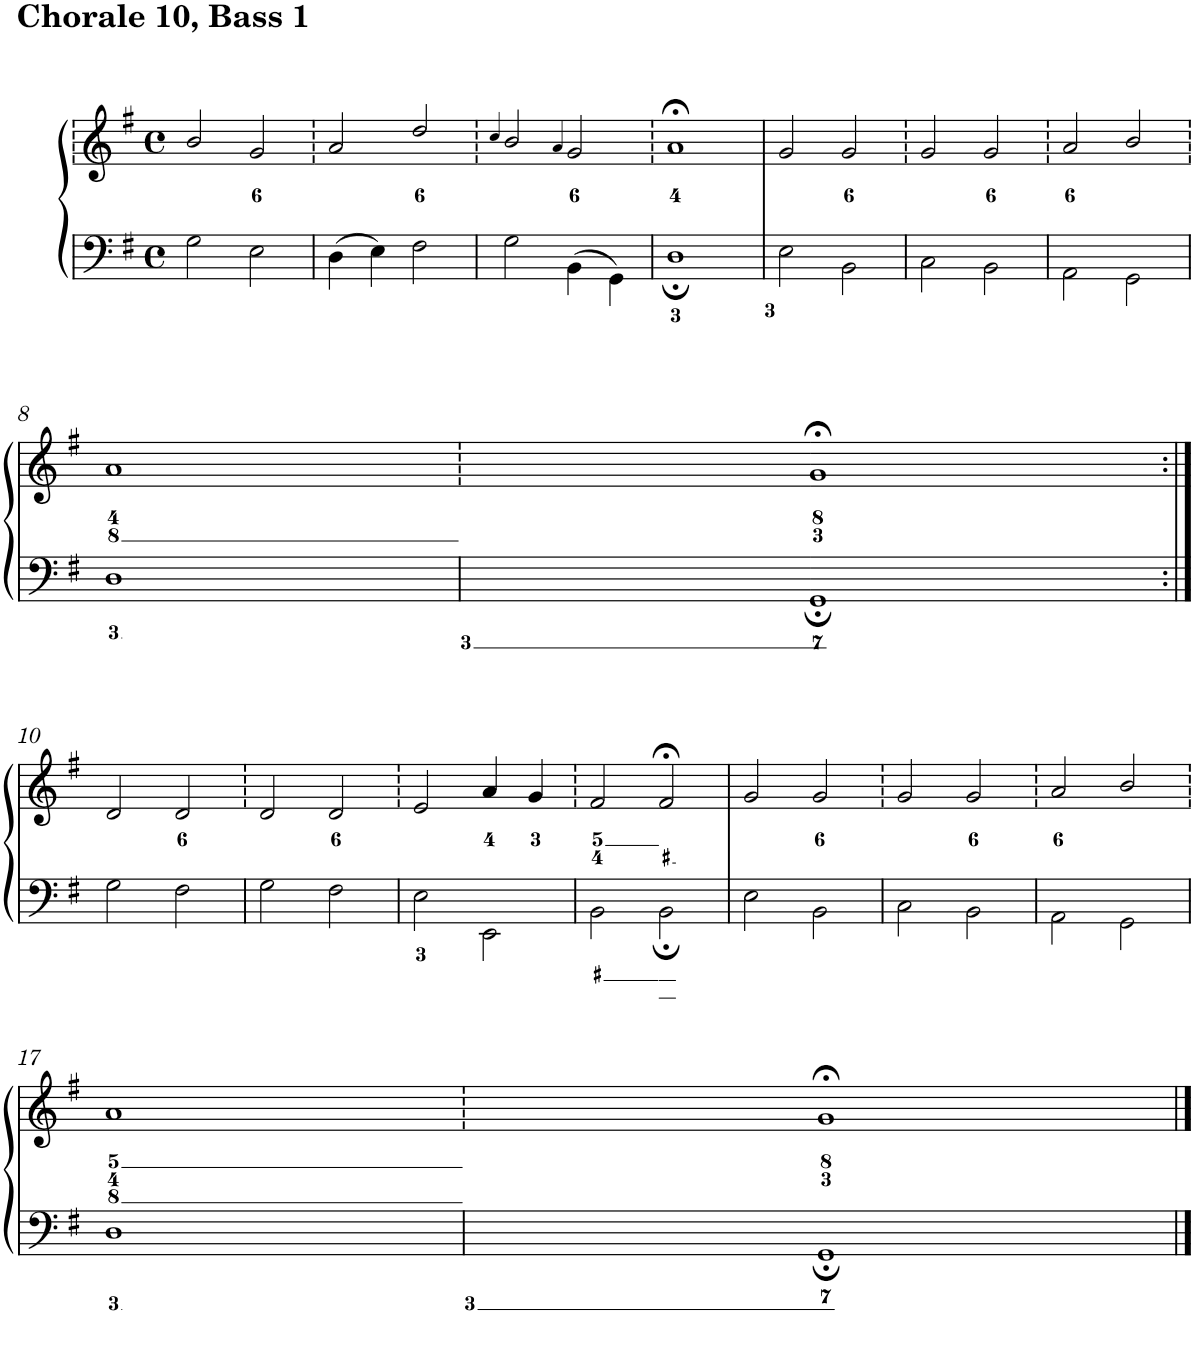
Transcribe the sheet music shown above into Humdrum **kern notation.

**kern	**kern
*part1	*part1
*staff2	*staff1
*I"Piano	*
*I'Pno.	*
*clefF4	*clefG2
*k[f#]	*k[f#]
*G:	*G:
*M4/4	*M4/4
*met(c)	*met(c)
=1	=1
2G\	2b/
2E\	2g/
=2	=2
4D\	2a/
4E\	.
2F#\	2dd/
=3	=3
.	4qcc/
2G\	2b/
.	4qa/
4BB\	2g/
4GG\	.
=4	=4
1D;	1a;<
=5	=5
2E\	2g/
2BB\	2g/
=6	=6
2C\	2g/
2BB\	2g/
=7	=7
2AA\	2a/
2GG\	2b/
!!LO:LB:g=z
=8	=8
1D	1a
=9	=9
1GG;	1g;<
!!LO:LB:g=z
=10:|!	=10:|!
2G\	2d/
2F#\	2d/
=11	=11
2G\	2d/
2F#\	2d/
=12	=12
2E\	2e/
2EE\	4a/
.	4g/
=13	=13
2BB\	2f#/
2BB;\	2f#;</
=14	=14
2E\	2g/
2BB\	2g/
=15	=15
2C\	2g/
2BB\	2g/
=16	=16
2AA\	2a/
2GG\	2b/
!!LO:LB:g=z
=17	=17
1D	1a
=18	=18
1GG;	1g;<
==	==
*-	*-
